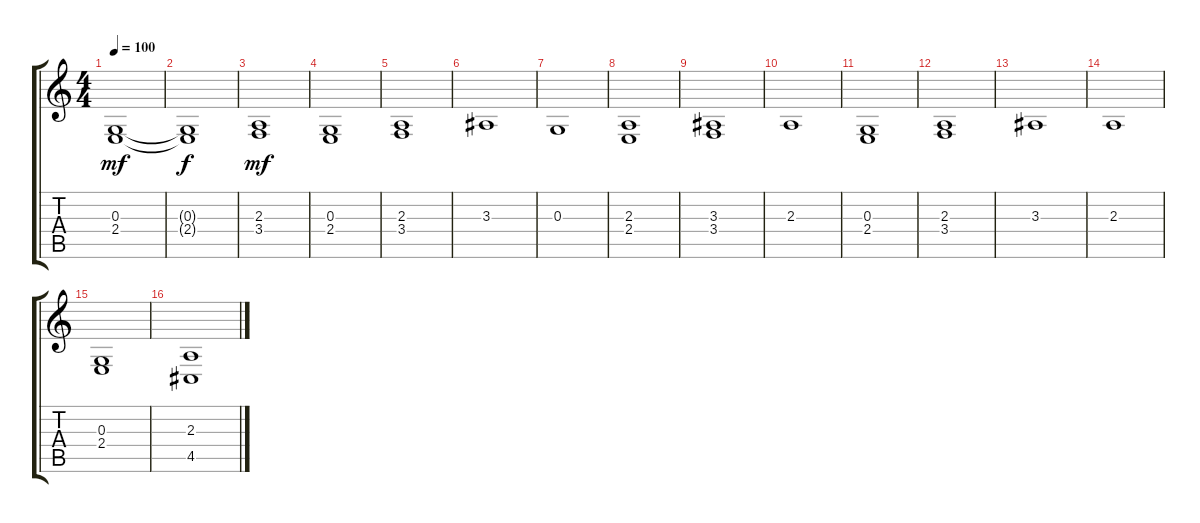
\track "" {instrument pad2warm}
\staff {score tabs}
\tuning (E4 B3 G3 D3 A2 E2) {hide}
\ts (4 4)
\tempo 100
\clef g2
\ks c
(0.3 2.4).1{dy mf} |
(0.3{t} 2.4{t}).1{dy f} |
(2.3 3.4).1{dy mf} |
(0.3 2.4).1 |
(2.3 3.4).1 |
3.3.1 |
0.3.1 |
(2.3 2.4).1 |
(3.3 3.4).1 |
2.3.1 |
(0.3 2.4).1 |
(2.3 3.4).1 |
3.3.1 |
2.3.1 |
(0.3 2.4).1 |
(2.3 4.5).1
